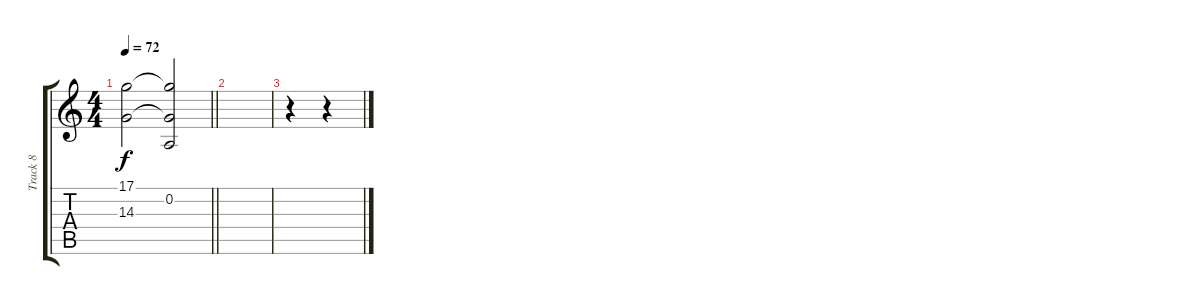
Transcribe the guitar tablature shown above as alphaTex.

\track ("Track 8" "Track 8") {instrument choiraahs}
\staff {score tabs}
\tuning (D4 A3 F3 C3 G2 C2) {hide}
\ts (4 4)
\tempo 72
\clef g2
\barLineRight lightlight
\ks c
(17.1 14.3).2{dy f} (17.1{t} 0.2 14.3{t}).2 |
|
r.4 r.4
